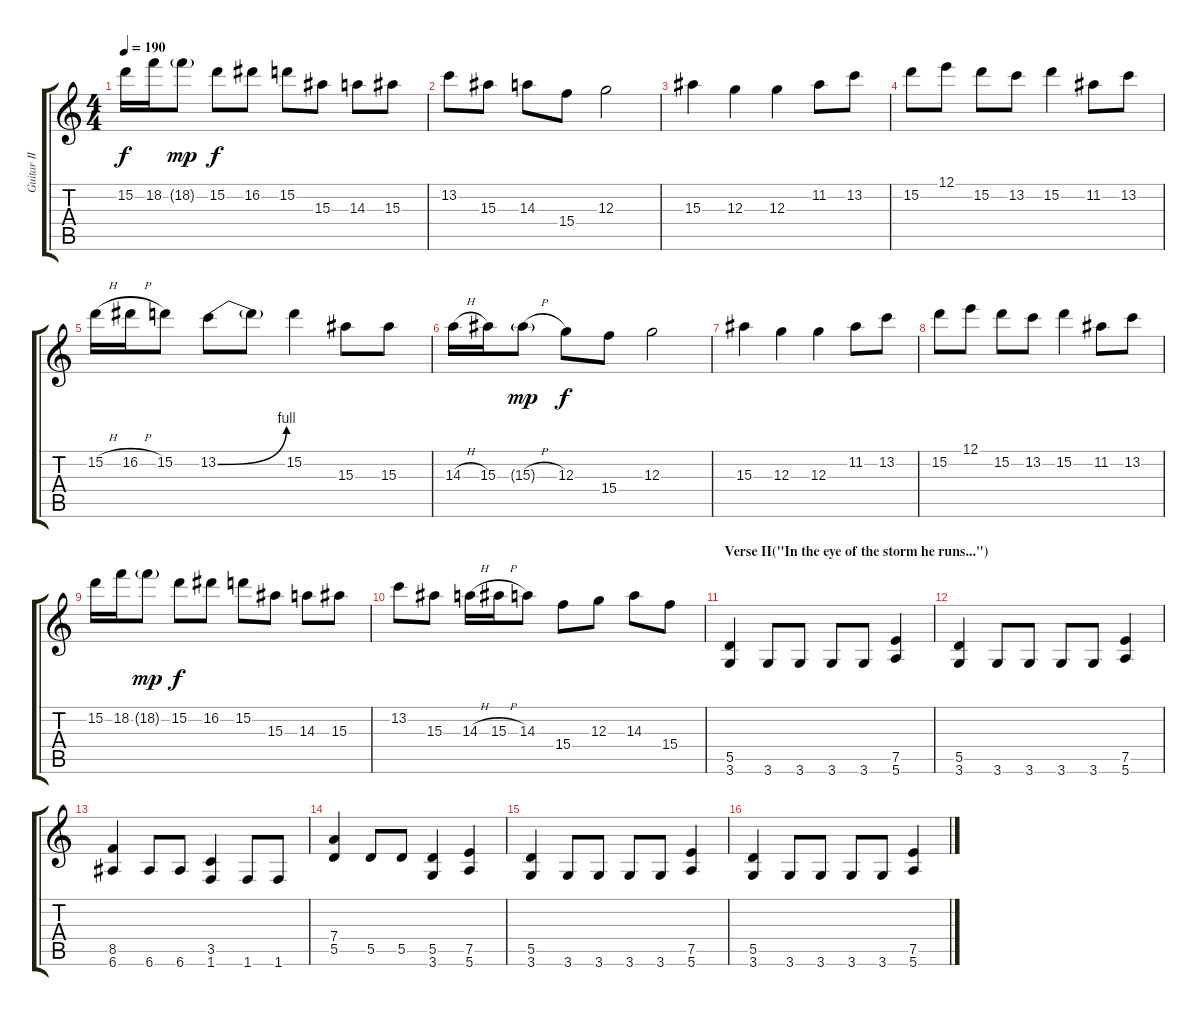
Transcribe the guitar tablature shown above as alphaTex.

\track ("Guitar II" "Guitar II") {instrument distortionguitar}
\staff {score tabs}
\tuning (E4 B3 G3 D3 A2 E2) {hide}
\ts (4 4)
\tempo 190
\clef g2
\ks c
15.2.16{dy f} 18.2.16 18.2{g}.8{dy mp} 15.2.8{dy f} 16.2.8 15.2.8 15.3.8 14.3.8 15.3.8 |
13.2.8 15.3.8 14.3.8 15.4.8 12.3.2 |
15.3.4 12.3.4 12.3.4 11.2.8 13.2.8 |
15.2.8 12.1.8 15.2.8 13.2.8 15.2.4 11.2.8 13.2.8 |
15.2{h}.16 16.2{h}.16 15.2.8 13.2{be (bend 0 0 60 4)}.8 13.2{t}.8 15.2.4 15.3.8 15.3.8 |
14.3{h}.16 15.3.16 15.3{h g}.8{dy mp} 12.3.8{dy f} 15.4.8 12.3.2 |
15.3.4 12.3.4 12.3.4 11.2.8 13.2.8 |
15.2.8 12.1.8 15.2.8 13.2.8 15.2.4 11.2.8 13.2.8 |
15.2.16 18.2.16 18.2{g}.8{dy mp} 15.2.8{dy f} 16.2.8 15.2.8 15.3.8 14.3.8 15.3.8 |
13.2.8 15.3.8 14.3{h}.16 15.3{h}.16 14.3.8 15.4.8 12.3.8 14.3.8 15.4.8 |
\section ("" "Verse II(\"In the eye of the storm he runs...\")")
(5.5 3.6).4 3.6.8 3.6.8 3.6.8 3.6.8 (7.5 5.6).4 |
(5.5 3.6).4 3.6.8 3.6.8 3.6.8 3.6.8 (7.5 5.6).4 |
(8.5 6.6).4 6.6.8 6.6.8 (3.5 1.6).4 1.6.8 1.6.8 |
(7.4 5.5).4 5.5.8 5.5.8 (5.5 3.6).4 (7.5 5.6).4 |
(5.5 3.6).4 3.6.8 3.6.8 3.6.8 3.6.8 (7.5 5.6).4 |
(5.5 3.6).4 3.6.8 3.6.8 3.6.8 3.6.8 (7.5 5.6).4
